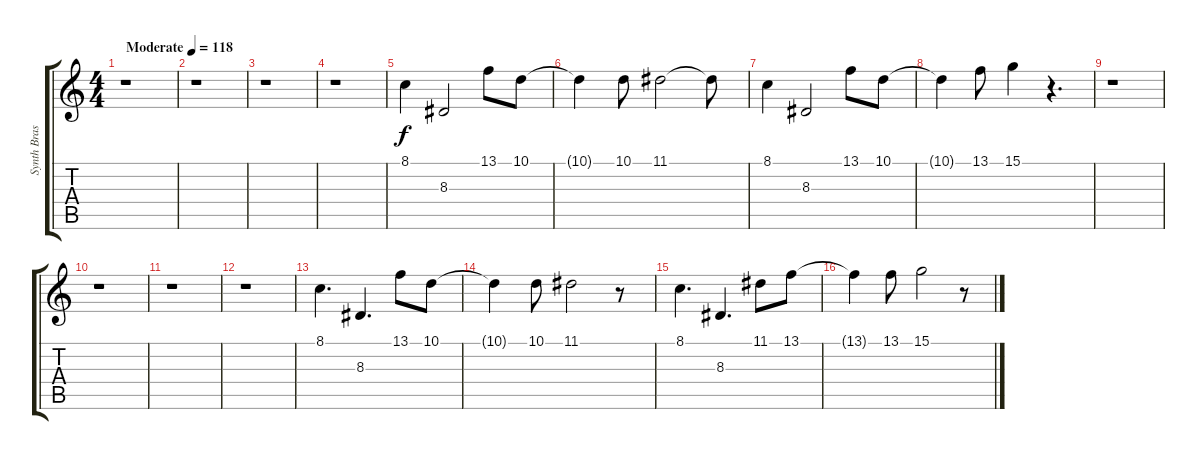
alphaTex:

\track ("Synth Brass 1" "Synth Bras") {instrument synthbrass1}
\staff {score tabs}
\tuning (E4 B3 G3 D3 A2 E2) {hide}
\ts (4 4)
\tempo (118 "Moderate")
\clef g2
\ks c
r.1{dy f instrument synthbrass1} |
r.1 |
r.1 |
r.1 |
8.1.4{balance 8} 8.3.2 13.1.8 10.1.8 |
10.1{t}.4 10.1.8 11.1.2 11.1{t}.8 |
8.1.4 8.3.2 13.1.8 10.1.8 |
10.1{t}.4 13.1.8 15.1.4 r.4{d} |
r.1 |
r.1 |
r.1 |
r.1 |
8.1.4{d} 8.3.4{d} 13.1.8 10.1.8 |
10.1{t}.4 10.1.8 11.1.2 r.8 |
8.1.4{d} 8.3.4{d} 11.1.8 13.1.8 |
13.1{t}.4 13.1.8 15.1.2 r.8
